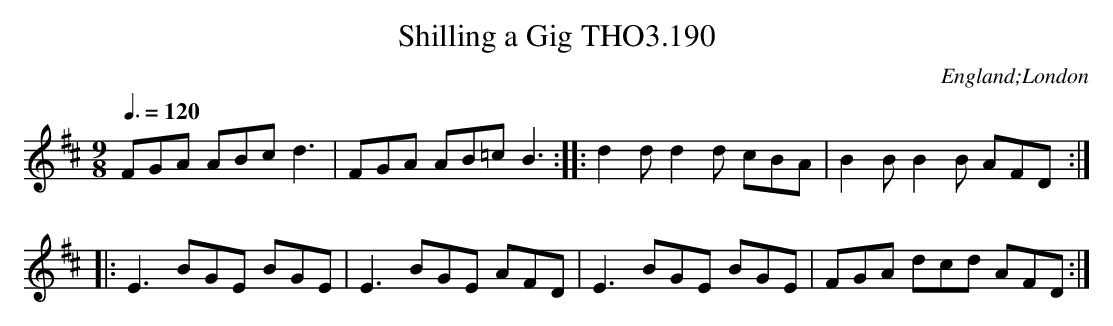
X:1
T:Shilling a Gig THO3.190
O:England;London
M:9/8
L:1/8
Q:3/8=120
K:D
FGA ABc d3|FGA AB=c B3::d2 d d2 d cBA|B2 B B2 B AFD:|
|:E3 BGE BGE|E3BGE AFD|E3 BGE BGE|FGA dcd AFD:|
